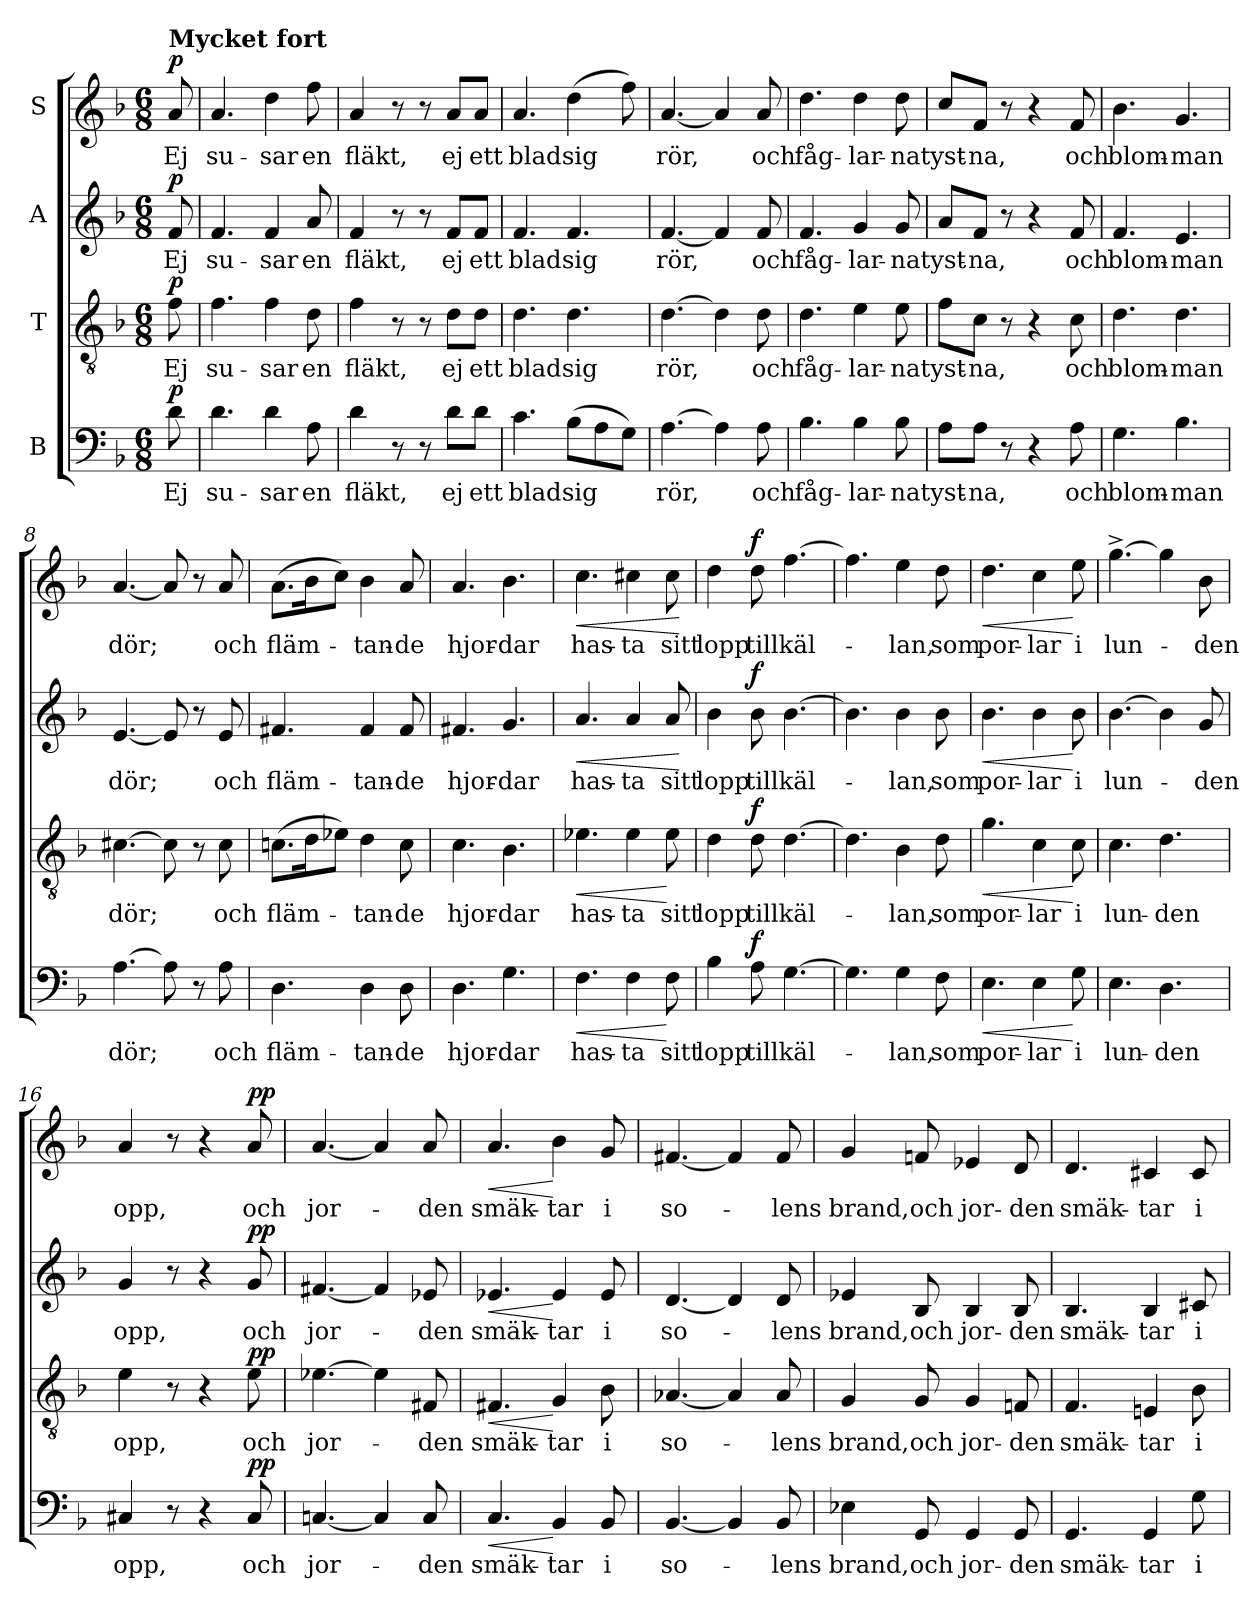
**kern	**text	**dynam	**kern	**text	**dynam	**kern	**text	**dynam	**kern	**text	**dynam
*part4	*part4	*part4	*part3	*part3	*part3	*part2	*part2	*part2	*part1	*part1	*part1
*staff4	*staff4	*staff4	*staff3	*staff3	*staff3	*staff2	*staff2	*staff2	*staff1	*staff1	*staff1
*I"B	*	*	*I"T	*	*	*I"A	*	*	*I"S	*	*
*clefF4	*	*	*clefGv2	*	*	*clefG2	*	*	*clefG2	*	*
*k[b-]	*	*	*k[b-]	*	*	*k[b-]	*	*	*k[b-]	*	*
*F:	*	*	*F:	*	*	*F:	*	*	*F:	*	*
*M6/8	*	*	*M6/8	*	*	*M6/8	*	*	*M6/8	*	*
=	=	=	=	=	=	=	=	=	=	=	=
!	!	!	!	!	!	!	!	!	!LO:TX:a:B:t=Mycket fort	!	!
!	!LO:LY:b	!LO:DY:a	!	!LO:LY:b	!LO:DY:a	!	!LO:LY:b	!LO:DY:a	!	!LO:LY:b	!LO:DY:a
8d\	Ej	p	8f\	Ej	p	8f/	Ej	p	8a/	Ej	p
=1	=1	=1	=1	=1	=1	=1	=1	=1	=1	=1	=1
!	!LO:LY:b	!	!	!LO:LY:b	!	!	!LO:LY:b	!	!	!LO:LY:b	!
4.d\	su-	.	4.f\	su-	.	4.f/	su-	.	4.a/	su-	.
!	!LO:LY:b	!	!	!LO:LY:b	!	!	!LO:LY:b	!	!	!LO:LY:b	!
4d\	-sar	.	4f\	-sar	.	4f/	-sar	.	4dd\	-sar	.
!	!LO:LY:b	!	!	!LO:LY:b	!	!	!LO:LY:b	!	!	!LO:LY:b	!
8A\	en	.	8d\	en	.	8a/	en	.	8ff\	en	.
=2	=2	=2	=2	=2	=2	=2	=2	=2	=2	=2	=2
!	!LO:LY:b	!	!	!LO:LY:b	!	!	!LO:LY:b	!	!	!LO:LY:b	!
4d\	fläkt,	.	4f\	fläkt,	.	4f/	fläkt,	.	4a/	fläkt,	.
8r	.	.	8r	.	.	8r	.	.	8r	.	.
8r	.	.	8r	.	.	8r	.	.	8r	.	.
!	!LO:LY:b	!	!	!LO:LY:b	!	!	!LO:LY:b	!	!	!LO:LY:b	!
8d\L	ej	.	8d\L	ej	.	8f/L	ej	.	8a/L	ej	.
!	!LO:LY:b	!	!	!LO:LY:b	!	!	!LO:LY:b	!	!	!LO:LY:b	!
8d\J	ett	.	8d\J	ett	.	8f/J	ett	.	8a/J	ett	.
=3	=3	=3	=3	=3	=3	=3	=3	=3	=3	=3	=3
!	!LO:LY:b	!	!	!LO:LY:b	!	!	!LO:LY:b	!	!	!LO:LY:b	!
4.c\	blad	.	4.d\	blad	.	4.f/	blad	.	4.a/	blad	.
!	!LO:LY:b	!	!	!LO:LY:b	!	!	!LO:LY:b	!	!	!LO:LY:b	!
(>8B-\L	sig	.	4.d\	sig	.	4.f/	sig	.	(>4dd\	sig	.
8A\	.	.	.	.	.	.	.	.	.	.	.
8G\J)	.	.	.	.	.	.	.	.	8ff\)	.	.
=4	=4	=4	=4	=4	=4	=4	=4	=4	=4	=4	=4
!	!LO:LY:b	!	!	!LO:LY:b	!	!	!LO:LY:b	!	!	!LO:LY:b	!
[4.A\	rör,	.	[4.d\	rör,	.	[4.f/	rör,	.	[4.a/	rör,	.
4A\]	.	.	4d\]	.	.	4f/]	.	.	4a/]	.	.
!	!LO:LY:b	!	!	!LO:LY:b	!	!	!LO:LY:b	!	!	!LO:LY:b	!
8A\	och	.	8d\	och	.	8f/	och	.	8a/	och	.
=5	=5	=5	=5	=5	=5	=5	=5	=5	=5	=5	=5
!	!LO:LY:b	!	!	!LO:LY:b	!	!	!LO:LY:b	!	!	!LO:LY:b	!
4.B-\	fåg-	.	4.d\	fåg-	.	4.f/	fåg-	.	4.dd\	fåg-	.
!	!LO:LY:b	!	!	!LO:LY:b	!	!	!LO:LY:b	!	!	!LO:LY:b	!
4B-\	-lar-	.	4e\	-lar-	.	4g/	-lar-	.	4dd\	-lar-	.
!	!LO:LY:b	!	!	!LO:LY:b	!	!	!LO:LY:b	!	!	!LO:LY:b	!
8B-\	-na	.	8e\	-na	.	8g/	-na	.	8dd\	-na	.
=6	=6	=6	=6	=6	=6	=6	=6	=6	=6	=6	=6
!	!LO:LY:b	!	!	!LO:LY:b	!	!	!LO:LY:b	!	!	!LO:LY:b	!
8A\L	tyst-	.	8f\L	tyst-	.	8a/L	tyst-	.	8cc/L	tyst-	.
!	!LO:LY:b	!	!	!LO:LY:b	!	!	!LO:LY:b	!	!	!LO:LY:b	!
8A\J	-na,	.	8c\J	-na,	.	8f/J	-na,	.	8f/J	-na,	.
8r	.	.	8r	.	.	8r	.	.	8r	.	.
4r	.	.	4r	.	.	4r	.	.	4r	.	.
!	!LO:LY:b	!	!	!LO:LY:b	!	!	!LO:LY:b	!	!	!LO:LY:b	!
8A\	och	.	8c\	och	.	8f/	och	.	8f/	och	.
=7	=7	=7	=7	=7	=7	=7	=7	=7	=7	=7	=7
!	!LO:LY:b	!	!	!LO:LY:b	!	!	!LO:LY:b	!	!	!LO:LY:b	!
4.G\	blom-	.	4.d\	blom-	.	4.f/	blom-	.	4.b-\	blom-	.
!	!LO:LY:b	!	!	!LO:LY:b	!	!	!LO:LY:b	!	!	!LO:LY:b	!
4.B-\	-man	.	4.d\	-man	.	4.e/	-man	.	4.g/	-man	.
!!LO:LB:g=z
=8	=8	=8	=8	=8	=8	=8	=8	=8	=8	=8	=8
!	!LO:LY:b	!	!	!LO:LY:b	!	!	!LO:LY:b	!	!	!LO:LY:b	!
[4.A\	dör;	.	[4.c#X\	dör;	.	[4.e/	dör;	.	[4.a/	dör;	.
8A\]	.	.	8c#\]	.	.	8e/]	.	.	8a/]	.	.
8r	.	.	8r	.	.	8r	.	.	8r	.	.
!	!LO:LY:b	!	!	!LO:LY:b	!	!	!LO:LY:b	!	!	!LO:LY:b	!
8A\	och	.	8c#\	och	.	8e/	och	.	8a/	och	.
=9	=9	=9	=9	=9	=9	=9	=9	=9	=9	=9	=9
!	!LO:LY:b	!	!	!LO:LY:b	!	!	!LO:LY:b	!	!	!LO:LY:b	!
4.D\	fläm-	.	(>8.cni\L	fläm-	.	4.f#X/	fläm-	.	(>8.a\L	fläm-	.
.	.	.	16d\k	.	.	.	.	.	16b-\k	.	.
.	.	.	8e-X\J)	.	.	.	.	.	8cc\J)	.	.
!	!LO:LY:b	!	!	!LO:LY:b	!	!	!LO:LY:b	!	!	!LO:LY:b	!
4D\	-tan-	.	4d\	-tan-	.	4f#/	-tan-	.	4b-\	-tan-	.
!	!LO:LY:b	!	!	!LO:LY:b	!	!	!LO:LY:b	!	!	!LO:LY:b	!
8D\	-de	.	8c\	-de	.	8f#/	-de	.	8a/	-de	.
=10	=10	=10	=10	=10	=10	=10	=10	=10	=10	=10	=10
!	!LO:LY:b	!	!	!LO:LY:b	!	!	!LO:LY:b	!	!	!LO:LY:b	!
4.D\	hjor-	.	4.c\	hjor-	.	4.f#X/	hjor-	.	4.a/	hjor-	.
!	!LO:LY:b	!	!	!LO:LY:b	!	!	!LO:LY:b	!	!	!LO:LY:b	!
4.G\	-dar	.	4.B-\	-dar	.	4.g/	-dar	.	4.b-\	-dar	.
=11	=11	=11	=11	=11	=11	=11	=11	=11	=11	=11	=11
!	!LO:LY:b	!LO:HP:b	!	!LO:LY:b	!LO:HP:b	!	!LO:LY:b	!LO:HP:b	!	!LO:LY:b	!LO:HP:b
4.F\	has-	<	4.e-X\	has-	<	4.a/	has-	<	4.cc\	has-	<
!	!LO:LY:b	!	!	!LO:LY:b	!	!	!LO:LY:b	!	!	!LO:LY:b	!
4F\	-ta	.	4e-\	-ta	.	4a/	-ta	.	4cc#X\	-ta	.
!	!LO:LY:b	!	!	!LO:LY:b	!	!	!LO:LY:b	!	!	!LO:LY:b	!
8F\	sitt	[	8e-\	sitt	[	8a/	sitt	.	8cc#\	sitt	.
.	.	.	.	.	.	.	.	[	.	.	[
=12	=12	=12	=12	=12	=12	=12	=12	=12	=12	=12	=12
!	!LO:LY:b	!	!	!LO:LY:b	!	!	!LO:LY:b	!	!	!LO:LY:b	!
4B-\	lopp	.	4d\	lopp	.	4b-\	lopp	.	4dd\	lopp	.
!	!LO:LY:b	!LO:DY:a	!	!LO:LY:b	!LO:DY:a	!	!LO:LY:b	!LO:DY:a	!	!LO:LY:b	!LO:DY:a
8A\	till	f	8d\	till	f	8b-\	till	f	8dd\	till	f
!	!LO:LY:b	!	!	!LO:LY:b	!	!	!LO:LY:b	!	!	!LO:LY:b	!
[4.G\	käl-	.	[4.d\	käl-	.	[4.b-\	käl-	.	[4.ff\	käl-	.
=13	=13	=13	=13	=13	=13	=13	=13	=13	=13	=13	=13
4.G\]	.	.	4.d\]	.	.	4.b-\]	.	.	4.ff\]	.	.
!	!LO:LY:b	!	!	!LO:LY:b	!	!	!LO:LY:b	!	!	!LO:LY:b	!
4G\	-lan,	.	4B-\	-lan,	.	4b-\	-lan,	.	4ee\	-lan,	.
!	!LO:LY:b	!	!	!LO:LY:b	!	!	!LO:LY:b	!	!	!LO:LY:b	!
8F\	som	.	8d\	som	.	8b-\	som	.	8dd\	som	.
=14	=14	=14	=14	=14	=14	=14	=14	=14	=14	=14	=14
!	!LO:LY:b	!LO:HP:b	!	!LO:LY:b	!LO:HP:b	!	!LO:LY:b	!LO:HP:b	!	!LO:LY:b	!LO:HP:b
4.E\	por-	<	4.g\	por-	<	4.b-\	por-	<	4.dd\	por-	<
!	!LO:LY:b	!	!	!LO:LY:b	!	!	!LO:LY:b	!	!	!LO:LY:b	!
4E\	-lar	.	4c\	-lar	.	4b-\	-lar	.	4cc\	-lar	.
!	!LO:LY:b	!	!	!LO:LY:b	!	!	!LO:LY:b	!	!	!LO:LY:b	!
8G\	i	[	8c\	i	[	8b-\	i	[	8ee\	i	[
!!LO:LB:g=z
=15	=15	=15	=15	=15	=15	=15	=15	=15	=15	=15	=15
!	!LO:LY:b	!	!	!LO:LY:b	!	!	!LO:LY:b	!	!	!LO:LY:b	!
4.E\	lun-	.	4.c\	lun-	.	[4.b-\	lun-	.	[4.gg^>\	lun-	.
!	!LO:LY:b	!	!	!LO:LY:b	!	!	!	!	!	!	!
4.D\	-den	.	4.d\	-den	.	4b-\]	.	.	4gg\]	.	.
!	!	!	!	!	!	!	!LO:LY:b	!	!	!LO:LY:b	!
.	.	.	.	.	.	8g/	-den	.	8b-\	-den	.
=16	=16	=16	=16	=16	=16	=16	=16	=16	=16	=16	=16
!	!LO:LY:b	!	!	!LO:LY:b	!	!	!LO:LY:b	!	!	!LO:LY:b	!
4C#X/	opp,	.	4e\	opp,	.	4g/	opp,	.	4a/	opp,	.
8r	.	.	8r	.	.	8r	.	.	8r	.	.
4r	.	.	4r	.	.	4r	.	.	4r	.	.
!	!LO:LY:b	!LO:DY:a	!	!LO:LY:b	!LO:DY:a	!	!LO:LY:b	!LO:DY:a	!	!LO:LY:b	!LO:DY:a
8C#/	och	pp	8e\	och	pp	8g/	och	pp	8a/	och	pp
=17	=17	=17	=17	=17	=17	=17	=17	=17	=17	=17	=17
!	!LO:LY:b	!	!	!LO:LY:b	!	!	!LO:LY:b	!	!	!LO:LY:b	!
[4.Cni/	jor-	.	[4.e-X\	jor-	.	[4.f#X/	jor-	.	[4.a/	jor-	.
4C/]	.	.	4e-\]	.	.	4f#/]	.	.	4a/]	.	.
!	!LO:LY:b	!	!	!LO:LY:b	!	!	!LO:LY:b	!	!	!LO:LY:b	!
8C/	-den	.	8F#X/	-den	.	8e-X/	-den	.	8a/	-den	.
=18	=18	=18	=18	=18	=18	=18	=18	=18	=18	=18	=18
!	!LO:LY:b	!LO:HP:b	!	!	!	!	!	!	!	!	!
!	!	!LO:HP:n=1:b	!	!LO:LY:b	!LO:HP:b	!	!	!	!	!	!
!	!	!	!	!	!LO:HP:n=1:b	!	!LO:LY:b	!LO:HP:b	!	!	!
!	!	!	!	!	!	!	!	!LO:HP:n=1:b	!	!LO:LY:b	!LO:HP:b
!	!	!	!	!	!	!	!	!	!	!	!LO:HP:n=1:b
4.C/	smäk-	< >	4.F#X/	smäk-	< >	4.e-X/	smäk-	< >	4.a/	smäk-	< >
!	!LO:LY:b	!	!	!LO:LY:b	!	!	!LO:LY:b	!	!	!LO:LY:b	!
4BB-/	-tar	[	4G/	-tar	[	4e-/	-tar	[	4b-\	-tar	[
!	!LO:LY:b	!	!	!LO:LY:b	!	!	!LO:LY:b	!	!	!LO:LY:b	!
8BB-/	i	]	8B-\	i	]	8e-/	i	]	8g/	i	]
=19	=19	=19	=19	=19	=19	=19	=19	=19	=19	=19	=19
!	!LO:LY:b	!	!	!LO:LY:b	!	!	!LO:LY:b	!	!	!LO:LY:b	!
[4.BB-/	so-	.	[4.A-X/	so-	.	[4.d/	so-	.	[4.f#X/	so-	.
4BB-/]	.	.	4A-/]	.	.	4d/]	.	.	4f#/]	.	.
!	!LO:LY:b	!	!	!LO:LY:b	!	!	!LO:LY:b	!	!	!LO:LY:b	!
8BB-/	-lens	.	8A-/	-lens	.	8d/	-lens	.	8f#/	-lens	.
=20	=20	=20	=20	=20	=20	=20	=20	=20	=20	=20	=20
!	!LO:LY:b	!	!	!LO:LY:b	!	!	!LO:LY:b	!	!	!LO:LY:b	!
4E-X\	brand,	.	4G/	brand,	.	4e-X/	brand,	.	4g/	brand,	.
!	!LO:LY:b	!	!	!LO:LY:b	!	!	!LO:LY:b	!	!	!LO:LY:b	!
8GG/	och	.	8G/	och	.	8B-/	och	.	8fni/	och	.
!	!LO:LY:b	!	!	!LO:LY:b	!	!	!LO:LY:b	!	!	!LO:LY:b	!
4GG/	jor-	.	4G/	jor-	.	4B-/	jor-	.	4e-X/	jor-	.
!	!LO:LY:b	!	!	!LO:LY:b	!	!	!LO:LY:b	!	!	!LO:LY:b	!
8GG/	-den	.	8Fni/	-den	.	8B-/	-den	.	8d/	-den	.
=21	=21	=21	=21	=21	=21	=21	=21	=21	=21	=21	=21
!	!LO:LY:b	!	!	!LO:LY:b	!	!	!LO:LY:b	!	!	!LO:LY:b	!
4.GG/	smäk-	.	4.F/	smäk-	.	4.B-/	smäk-	.	4.d/	smäk-	.
!	!LO:LY:b	!	!	!LO:LY:b	!	!	!LO:LY:b	!	!	!LO:LY:b	!
4GG/	-tar	.	4Eni/	-tar	.	4B-/	-tar	.	4c#X/	-tar	.
!	!LO:LY:b	!	!	!LO:LY:b	!	!	!LO:LY:b	!	!	!LO:LY:b	!
8G\	i	.	8B-\	i	.	8c#X/	i	.	8c#/	i	.
=	=	=	=	=	=	=	=	=	=	=	=
*-	*-	*-	*-	*-	*-	*-	*-	*-	*-	*-	*-
